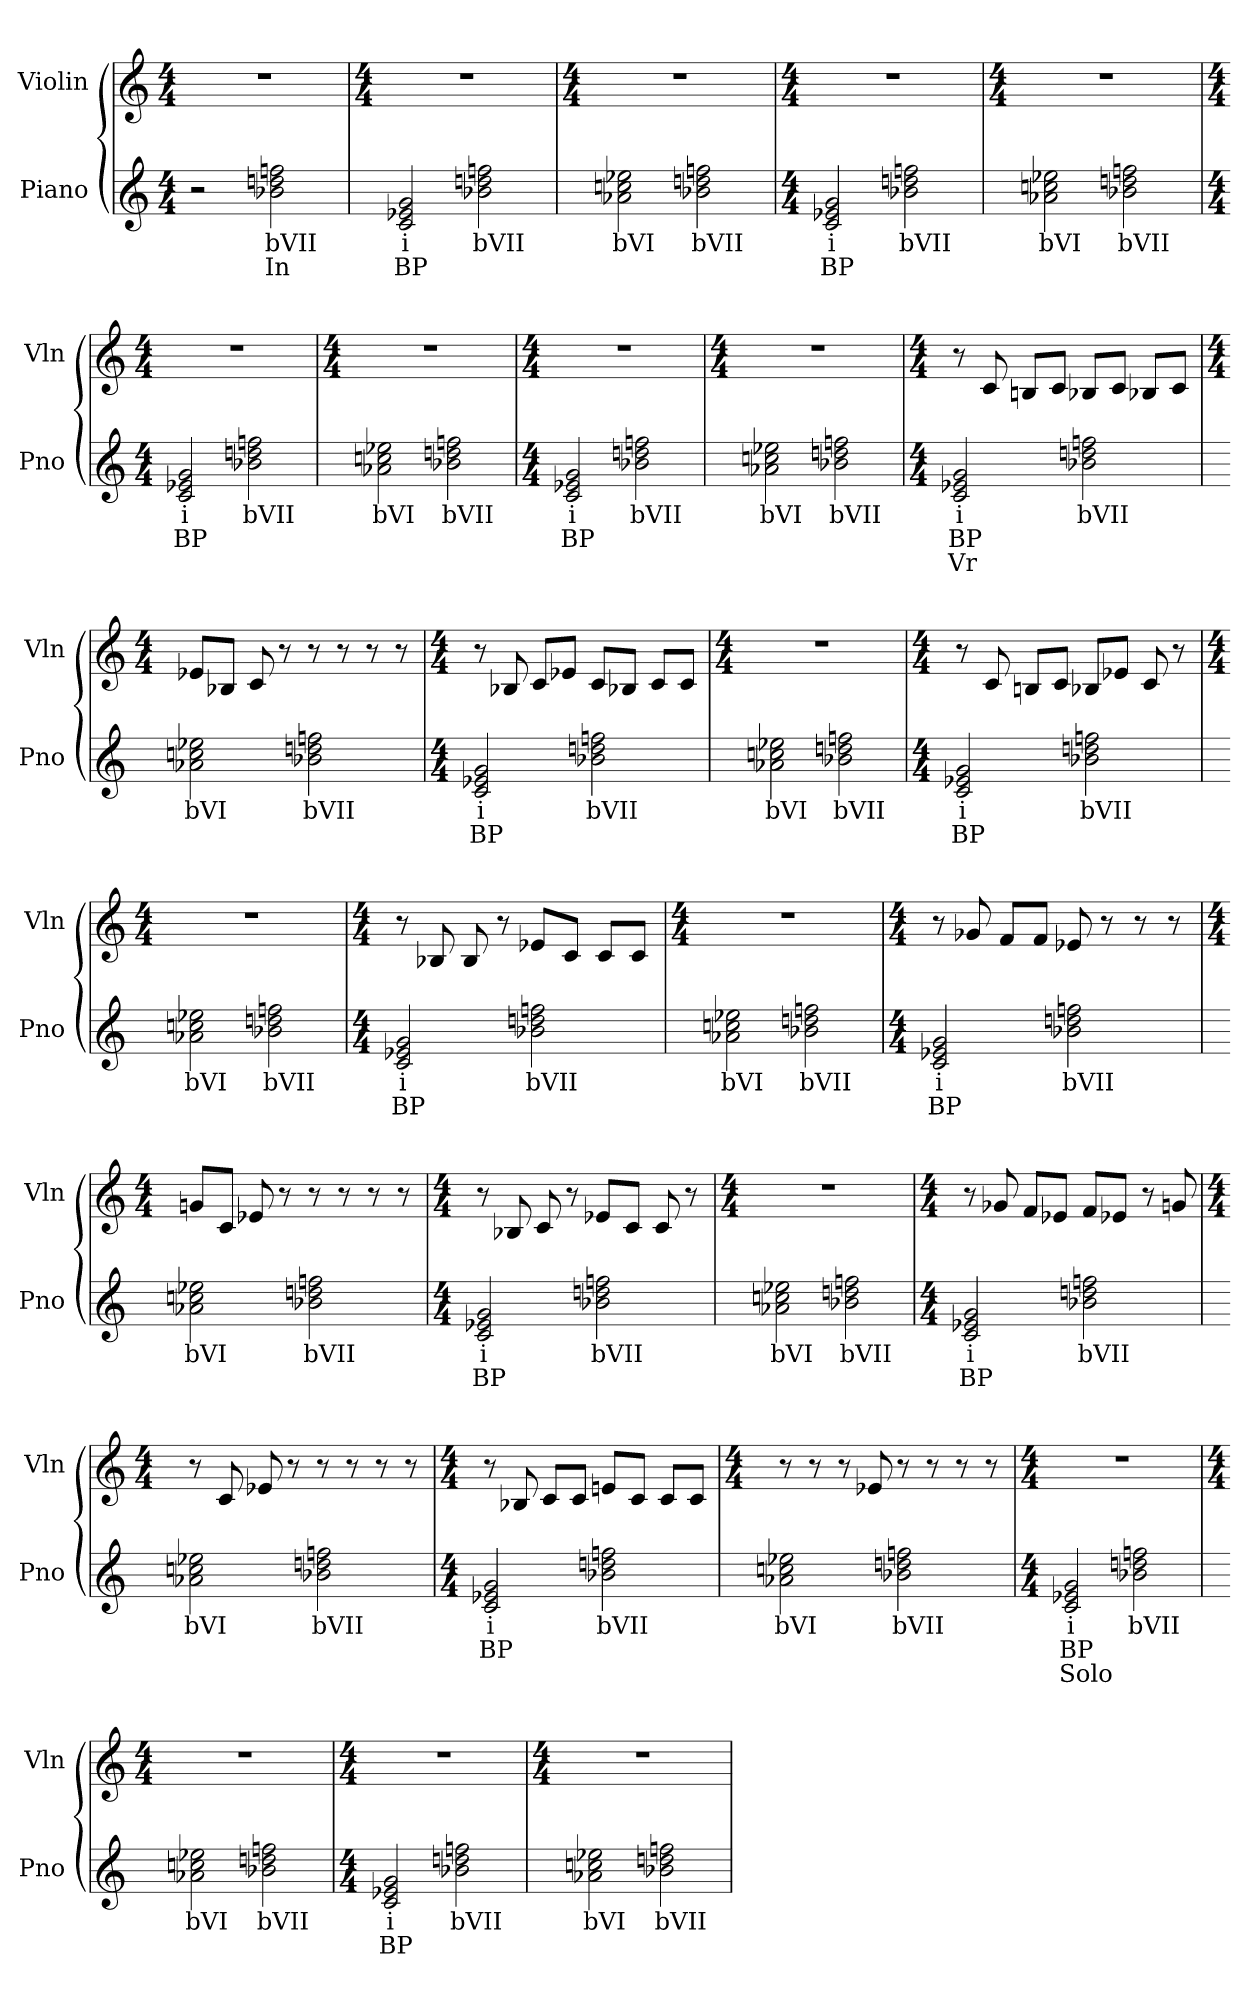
**kern	**text	**text	**text	**kern
*part2	*part2	*part2	*part2	*part1
*staff2	*staff2	*staff2	*staff2	*staff1
*I"Piano	*	*	*	*I"Violin
*I'Pno	*	*	*	*I'Vln
*k[]	*	*	*	*
*C:	*	*	*	*
*M4/4	*	*	*	*M4/4
=	=	=	=	=
2r	.	.	.	1r
2b-X 2ddn 2ffn	bVII	In	.	.
=	=	=	=	=
*k[]	*	*	*	*
*C:	*	*	*	*
*	*	*	*	*M4/4
2c 2e-X 2g	i	BP	.	1r
2b-X 2ddn 2ffn	bVII	.	.	.
=	=	=	=	=
*k[]	*	*	*	*
*C:	*	*	*	*
*	*	*	*	*M4/4
2a-X 2ccn 2ee-X	bVI	.	.	1r
2b-X 2ddn 2ffn	bVII	.	.	.
=	=	=	=	=
*k[]	*	*	*	*
*C:	*	*	*	*
*M4/4	*	*	*	*M4/4
2c 2e-X 2g	i	BP	.	1r
2b-X 2ddn 2ffn	bVII	.	.	.
=	=	=	=	=
*k[]	*	*	*	*
*C:	*	*	*	*
*	*	*	*	*M4/4
2a-X 2ccn 2ee-X	bVI	.	.	1r
2b-X 2ddn 2ffn	bVII	.	.	.
=	=	=	=	=
*k[]	*	*	*	*
*C:	*	*	*	*
*M4/4	*	*	*	*M4/4
2c 2e-X 2g	i	BP	.	1r
2b-X 2ddn 2ffn	bVII	.	.	.
=	=	=	=	=
*k[]	*	*	*	*
*C:	*	*	*	*
*	*	*	*	*M4/4
2a-X 2ccn 2ee-X	bVI	.	.	1r
2b-X 2ddn 2ffn	bVII	.	.	.
=	=	=	=	=
*k[]	*	*	*	*
*C:	*	*	*	*
*M4/4	*	*	*	*M4/4
2c 2e-X 2g	i	BP	.	1r
2b-X 2ddn 2ffn	bVII	.	.	.
=	=	=	=	=
*k[]	*	*	*	*
*C:	*	*	*	*
*	*	*	*	*M4/4
2a-X 2ccn 2ee-X	bVI	.	.	1r
2b-X 2ddn 2ffn	bVII	.	.	.
=	=	=	=	=
*k[]	*	*	*	*
*C:	*	*	*	*
*M4/4	*	*	*	*M4/4
2c 2e-X 2g	i	BP	Vr	8r
.	.	.	.	8c
.	.	.	.	8BnL
.	.	.	.	8cJ
2b-X 2ddn 2ffn	bVII	.	.	8B-XL
.	.	.	.	8cJ
.	.	.	.	8B-XL
.	.	.	.	8cJ
=	=	=	=	=
*k[]	*	*	*	*
*C:	*	*	*	*
*	*	*	*	*M4/4
2a-X 2ccn 2ee-X	bVI	.	.	8e-XL
.	.	.	.	8B-XJ
.	.	.	.	8c
.	.	.	.	8r
2b-X 2ddn 2ffn	bVII	.	.	8r
.	.	.	.	8r
.	.	.	.	8r
.	.	.	.	8r
=	=	=	=	=
*k[]	*	*	*	*
*C:	*	*	*	*
*M4/4	*	*	*	*M4/4
2c 2e-X 2g	i	BP	.	8r
.	.	.	.	8B-X
.	.	.	.	8cL
.	.	.	.	8e-XJ
2b-X 2ddn 2ffn	bVII	.	.	8cL
.	.	.	.	8B-XJ
.	.	.	.	8cL
.	.	.	.	8cJ
=	=	=	=	=
*k[]	*	*	*	*
*C:	*	*	*	*
*	*	*	*	*M4/4
2a-X 2ccn 2ee-X	bVI	.	.	1r
2b-X 2ddn 2ffn	bVII	.	.	.
=	=	=	=	=
*k[]	*	*	*	*
*C:	*	*	*	*
*M4/4	*	*	*	*M4/4
2c 2e-X 2g	i	BP	.	8r
.	.	.	.	8c
.	.	.	.	8BnL
.	.	.	.	8cJ
2b-X 2ddn 2ffn	bVII	.	.	8B-XL
.	.	.	.	8e-XJ
.	.	.	.	8c
.	.	.	.	8r
=	=	=	=	=
*k[]	*	*	*	*
*C:	*	*	*	*
*	*	*	*	*M4/4
2a-X 2ccn 2ee-X	bVI	.	.	1r
2b-X 2ddn 2ffn	bVII	.	.	.
=	=	=	=	=
*k[]	*	*	*	*
*C:	*	*	*	*
*M4/4	*	*	*	*M4/4
2c 2e-X 2g	i	BP	.	8r
.	.	.	.	8B-X
.	.	.	.	8B-
.	.	.	.	8r
2b-X 2ddn 2ffn	bVII	.	.	8e-XL
.	.	.	.	8cJ
.	.	.	.	8cL
.	.	.	.	8cJ
=	=	=	=	=
*k[]	*	*	*	*
*C:	*	*	*	*
*	*	*	*	*M4/4
2a-X 2ccn 2ee-X	bVI	.	.	1r
2b-X 2ddn 2ffn	bVII	.	.	.
=	=	=	=	=
*k[]	*	*	*	*
*C:	*	*	*	*
*M4/4	*	*	*	*M4/4
2c 2e-X 2g	i	BP	.	8r
.	.	.	.	8g-X
.	.	.	.	8fL
.	.	.	.	8fJ
2b-X 2ddn 2ffn	bVII	.	.	8e-X
.	.	.	.	8r
.	.	.	.	8r
.	.	.	.	8r
=	=	=	=	=
*k[]	*	*	*	*
*C:	*	*	*	*
*	*	*	*	*M4/4
2a-X 2ccn 2ee-X	bVI	.	.	8gnL
.	.	.	.	8cJ
.	.	.	.	8e-X
.	.	.	.	8r
2b-X 2ddn 2ffn	bVII	.	.	8r
.	.	.	.	8r
.	.	.	.	8r
.	.	.	.	8r
=	=	=	=	=
*k[]	*	*	*	*
*C:	*	*	*	*
*M4/4	*	*	*	*M4/4
2c 2e-X 2g	i	BP	.	8r
.	.	.	.	8B-X
.	.	.	.	8c
.	.	.	.	8r
2b-X 2ddn 2ffn	bVII	.	.	8e-XL
.	.	.	.	8cJ
.	.	.	.	8c
.	.	.	.	8r
=	=	=	=	=
*k[]	*	*	*	*
*C:	*	*	*	*
*	*	*	*	*M4/4
2a-X 2ccn 2ee-X	bVI	.	.	1r
2b-X 2ddn 2ffn	bVII	.	.	.
=	=	=	=	=
*k[]	*	*	*	*
*C:	*	*	*	*
*M4/4	*	*	*	*M4/4
2c 2e-X 2g	i	BP	.	8r
.	.	.	.	8g-X
.	.	.	.	8fL
.	.	.	.	8e-XJ
2b-X 2ddn 2ffn	bVII	.	.	8fL
.	.	.	.	8e-XJ
.	.	.	.	8r
.	.	.	.	8gn
=	=	=	=	=
*k[]	*	*	*	*
*C:	*	*	*	*
*	*	*	*	*M4/4
2a-X 2ccn 2ee-X	bVI	.	.	8r
.	.	.	.	8c
.	.	.	.	8e-X
.	.	.	.	8r
2b-X 2ddn 2ffn	bVII	.	.	8r
.	.	.	.	8r
.	.	.	.	8r
.	.	.	.	8r
=	=	=	=	=
*k[]	*	*	*	*
*C:	*	*	*	*
*M4/4	*	*	*	*M4/4
2c 2e-X 2g	i	BP	.	8r
.	.	.	.	8B-X
.	.	.	.	8cL
.	.	.	.	8cJ
2b-X 2ddn 2ffn	bVII	.	.	8enL
.	.	.	.	8cJ
.	.	.	.	8cL
.	.	.	.	8cJ
=	=	=	=	=
*k[]	*	*	*	*
*C:	*	*	*	*
*	*	*	*	*M4/4
2a-X 2ccn 2ee-X	bVI	.	.	8r
.	.	.	.	8r
.	.	.	.	8r
.	.	.	.	8e-X
2b-X 2ddn 2ffn	bVII	.	.	8r
.	.	.	.	8r
.	.	.	.	8r
.	.	.	.	8r
=	=	=	=	=
*k[]	*	*	*	*
*C:	*	*	*	*
*M4/4	*	*	*	*M4/4
2c 2e-X 2g	i	BP	Solo	1r
2b-X 2ddn 2ffn	bVII	.	.	.
=	=	=	=	=
*k[]	*	*	*	*
*C:	*	*	*	*
*	*	*	*	*M4/4
2a-X 2ccn 2ee-X	bVI	.	.	1r
2b-X 2ddn 2ffn	bVII	.	.	.
=	=	=	=	=
*k[]	*	*	*	*
*C:	*	*	*	*
*M4/4	*	*	*	*M4/4
2c 2e-X 2g	i	BP	.	1r
2b-X 2ddn 2ffn	bVII	.	.	.
=	=	=	=	=
*k[]	*	*	*	*
*C:	*	*	*	*
*	*	*	*	*M4/4
2a-X 2ccn 2ee-X	bVI	.	.	1r
2b-X 2ddn 2ffn	bVII	.	.	.
=	=	=	=	=
*-	*-	*-	*-	*-
